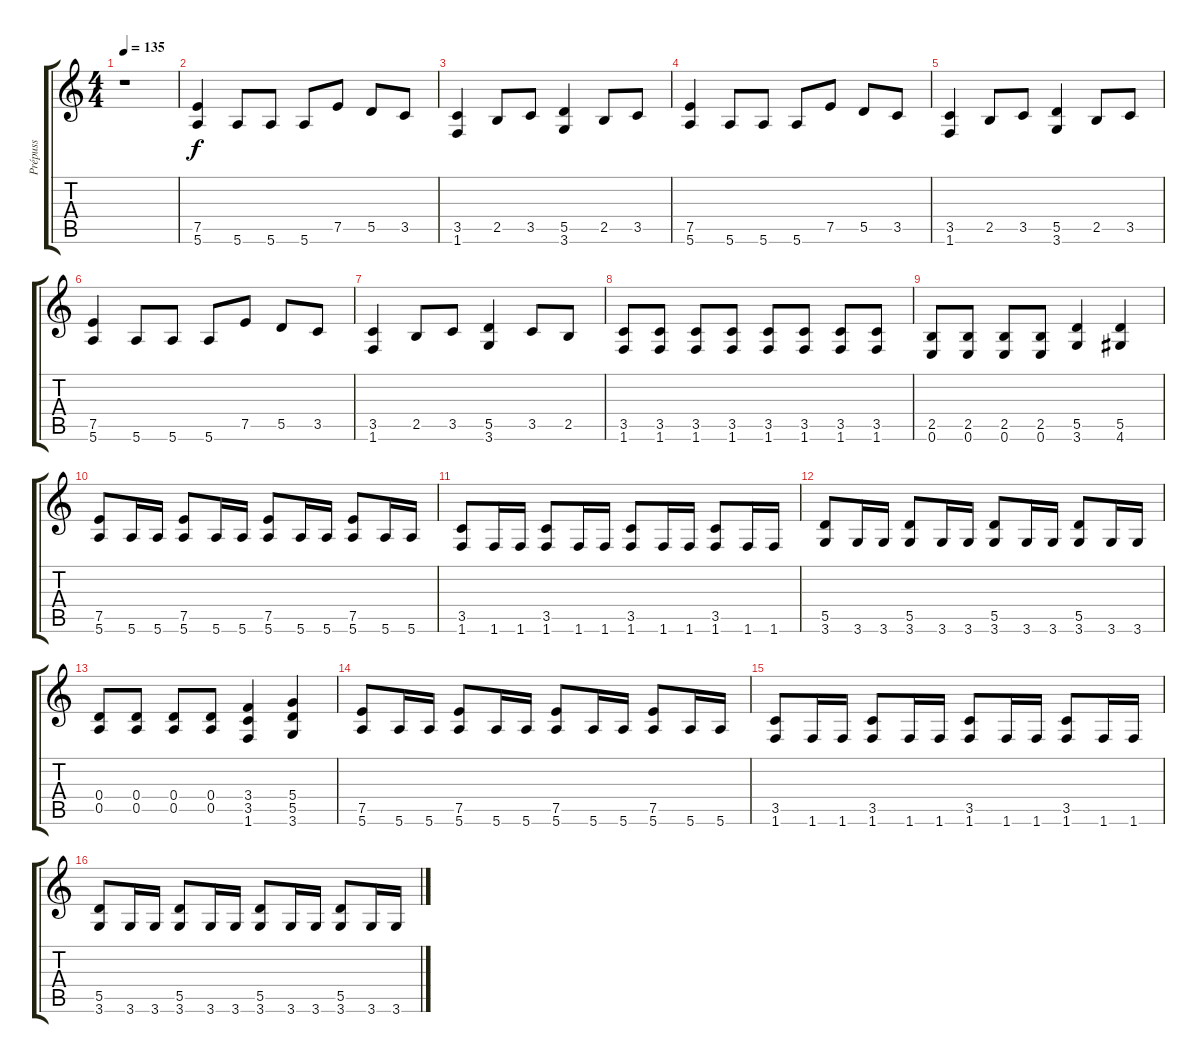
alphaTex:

\track ("Prépuss" "Prépuss") {instrument distortionguitar}
\staff {score tabs}
\tuning (E4 B3 G3 D3 A2 E2) {hide}
\ts (4 4)
\tempo 135
\clef g2
\ks c
r.1{dy f instrument distortionguitar} |
(7.5 5.6).4 5.6.8 5.6.8 5.6.8 7.5.8 5.5.8 3.5.8 |
(3.5 1.6).4 2.5.8 3.5.8 (5.5 3.6).4 2.5.8 3.5.8 |
(7.5 5.6).4 5.6.8 5.6.8 5.6.8 7.5.8 5.5.8 3.5.8 |
(3.5 1.6).4 2.5.8 3.5.8 (5.5 3.6).4 2.5.8 3.5.8 |
(7.5 5.6).4 5.6.8 5.6.8 5.6.8 7.5.8 5.5.8 3.5.8 |
(3.5 1.6).4 2.5.8 3.5.8 (5.5 3.6).4 3.5.8 2.5.8 |
(3.5 1.6).8 (3.5 1.6).8 (3.5 1.6).8 (3.5 1.6).8 (3.5 1.6).8 (3.5 1.6).8 (3.5 1.6).8 (3.5 1.6).8 |
(2.5 0.6).8 (2.5 0.6).8 (2.5 0.6).8 (2.5 0.6).8 (5.5 3.6).4 (5.5 4.6).4 |
(7.5 5.6).8 5.6.16 5.6.16 (7.5 5.6).8 5.6.16 5.6.16 (7.5 5.6).8 5.6.16 5.6.16 (7.5 5.6).8 5.6.16 5.6.16 |
(3.5 1.6).8 1.6.16 1.6.16 (3.5 1.6).8 1.6.16 1.6.16 (3.5 1.6).8 1.6.16 1.6.16 (3.5 1.6).8 1.6.16 1.6.16 |
(5.5 3.6).8 3.6.16 3.6.16 (5.5 3.6).8 3.6.16 3.6.16 (5.5 3.6).8 3.6.16 3.6.16 (5.5 3.6).8 3.6.16 3.6.16 |
(0.4 0.5).8 (0.4 0.5).8 (0.4 0.5).8 (0.4 0.5).8 (3.4 3.5 1.6).4 (5.4 5.5 3.6).4 |
(7.5 5.6).8 5.6.16 5.6.16 (7.5 5.6).8 5.6.16 5.6.16 (7.5 5.6).8 5.6.16 5.6.16 (7.5 5.6).8 5.6.16 5.6.16 |
(3.5 1.6).8 1.6.16 1.6.16 (3.5 1.6).8 1.6.16 1.6.16 (3.5 1.6).8 1.6.16 1.6.16 (3.5 1.6).8 1.6.16 1.6.16 |
(5.5 3.6).8 3.6.16 3.6.16 (5.5 3.6).8 3.6.16 3.6.16 (5.5 3.6).8 3.6.16 3.6.16 (5.5 3.6).8 3.6.16 3.6.16
